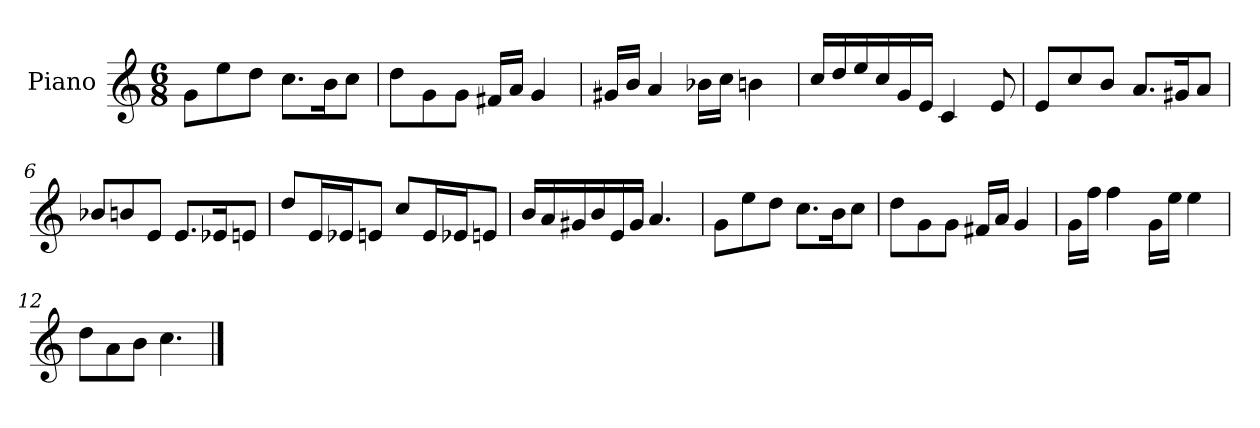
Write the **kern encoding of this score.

**kern
*part1
*staff1
*I"Piano
*I'Pno.
*clefG2
*k[]
*M6/8
*MM120
=1
8g\L
8ee\
8dd\J
8.cc\L
16b\K
8cc\J
=2
8dd\L
8g\
8g\J
16f#X/LL
16a/JJ
4g/
=3
16g#X/LL
16b/JJ
4a/
16b-X\LL
16cc\JJ
4bn\
=4
16cc/LL
16dd/
16ee/
16cc/
16g/
16e/JJ
4c/
8e/
=5
8e/L
8cc/
8b/J
8.a/L
16g#X/K
8a/J
=6
8b-X/L
8bn/
8e/J
8.e/L
16e-X/K
8en/J
!!LO:LB:g=z
=7
8dd/L
16e/L
16e-X/J
8en/J
8cc/L
16e/L
16e-X/J
8en/J
=8
16b/LL
16a/
16g#X/
16b/
16e/
16g#/JJ
4.a/
=9
8g\L
8ee\
8dd\J
8.cc\L
16b\K
8cc\J
=10
8dd\L
8g\
8g\J
16f#X/LL
16a/JJ
4g/
=11
16g\LL
16ff\JJ
4ff\
16g\LL
16ee\JJ
4ee\
=12
8dd\L
8a\
8b\J
4.cc\
==
*-
